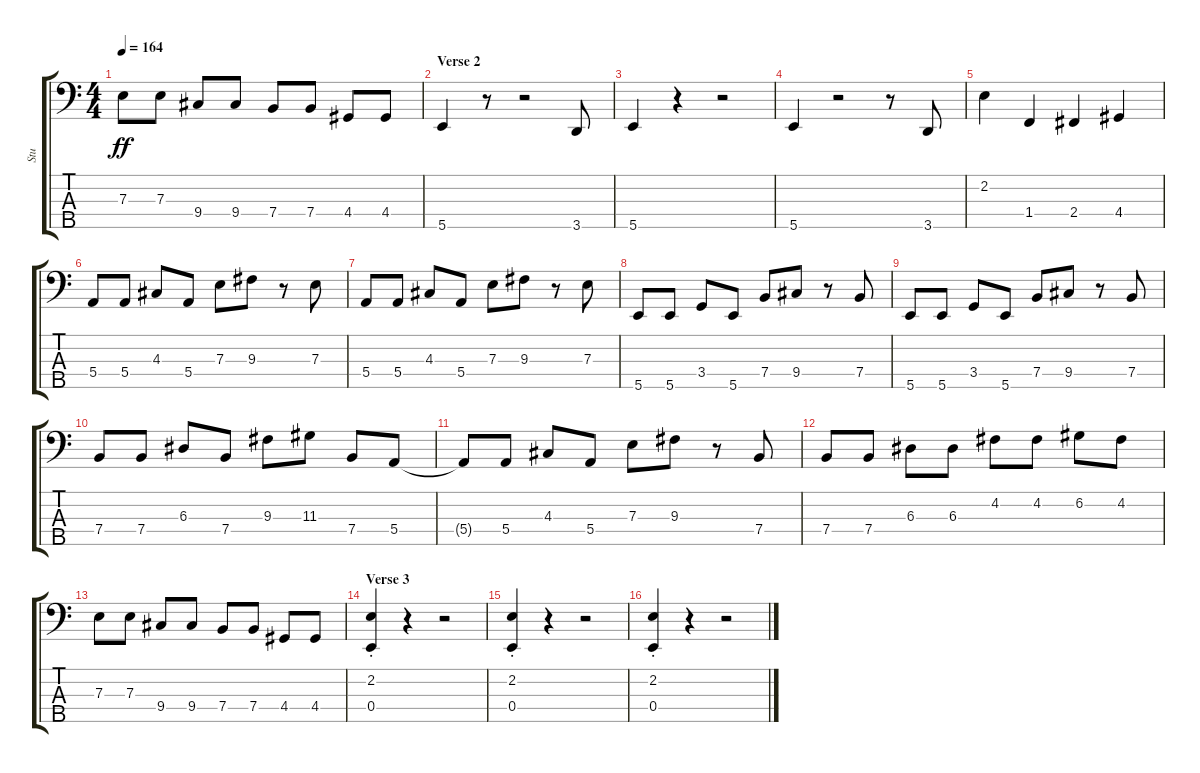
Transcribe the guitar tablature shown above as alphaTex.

\track ("Stu" "Stu") {instrument electricbasspick}
\staff {score tabs}
\tuning (G2 D2 A1 E1 B0) {hide}
\ts (4 4)
\tempo 164
\clef f4
\ks c
7.3.8{dy ff} 7.3.8 9.4.8 9.4.8 7.4.8 7.4.8 4.4.8 4.4.8 |
\section ("" "Verse 2")
5.5.4 r.8 r.2 3.5.8 |
5.5.4 r.4 r.2 |
5.5.4 r.2 r.8 3.5.8 |
2.2.4 1.4.4 2.4.4 4.4.4 |
5.4.8 5.4.8 4.3.8 5.4.8 7.3.8 9.3.8 r.8 7.3.8 |
5.4.8 5.4.8 4.3.8 5.4.8 7.3.8 9.3.8 r.8 7.3.8 |
5.5.8 5.5.8 3.4.8 5.5.8 7.4.8 9.4.8 r.8 7.4.8 |
5.5.8 5.5.8 3.4.8 5.5.8 7.4.8 9.4.8 r.8 7.4.8 |
7.4.8 7.4.8 6.3.8 7.4.8 9.3.8 11.3.8 7.4.8 5.4.8 |
5.4{t}.8 5.4.8 4.3.8 5.4.8 7.3.8 9.3.8 r.8 7.4.8 |
7.4.8 7.4.8 6.3.8 6.3.8 4.2.8 4.2.8 6.2.8 4.2.8 |
7.3.8 7.3.8 9.4.8 9.4.8 7.4.8 7.4.8 4.4.8 4.4.8 |
\section ("" "Verse 3")
(2.2{st} 0.4{st}).4 r.4 r.2 |
(2.2{st} 0.4{st}).4 r.4 r.2 |
(2.2{st} 0.4{st}).4 r.4 r.2
